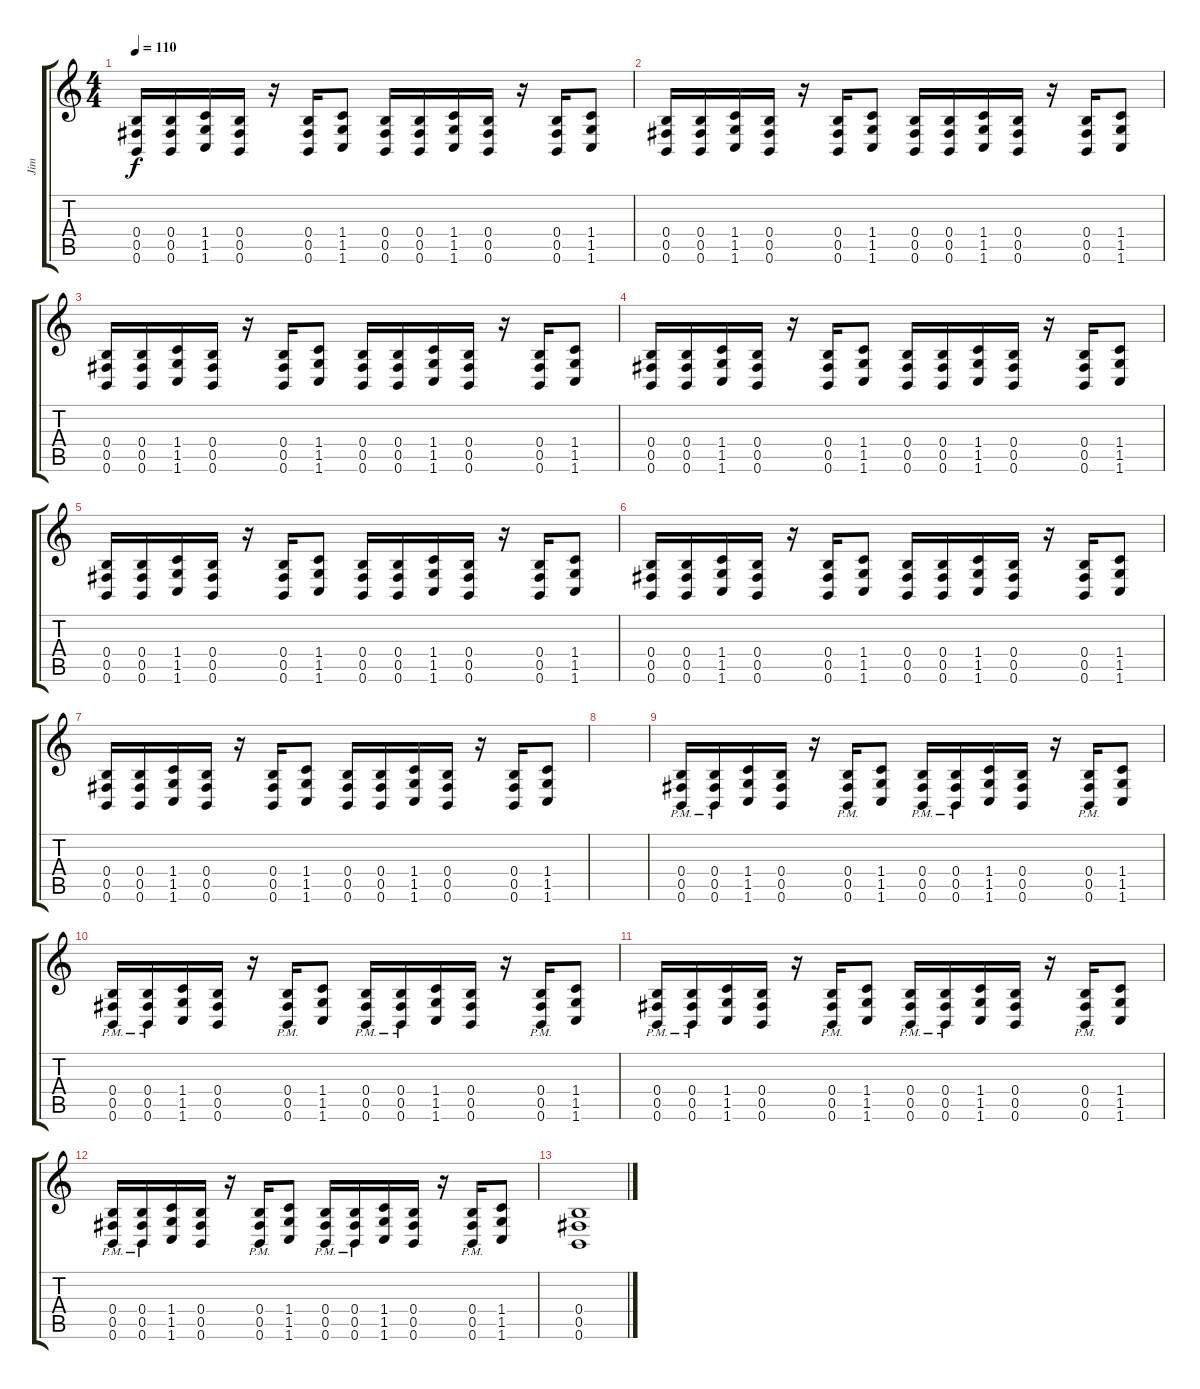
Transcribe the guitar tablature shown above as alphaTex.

\track ("Jim" "Jim") {instrument overdrivenguitar}
\staff {score tabs}
\tuning (Db4 Ab3 E3 B2 Gb2 B1) {hide}
\ts (4 4)
\tempo 110
\clef g2
\ks c
(0.4 0.5 0.6).16{dy f} (0.4 0.5 0.6).16 (1.4 1.5 1.6).16 (0.4 0.5 0.6).16 r.16 (0.4 0.5 0.6).16 (1.4 1.5 1.6).8 (0.4 0.5 0.6).16 (0.4 0.5 0.6).16 (1.4 1.5 1.6).16 (0.4 0.5 0.6).16 r.16 (0.4 0.5 0.6).16 (1.4 1.5 1.6).8 |
(0.4 0.5 0.6).16 (0.4 0.5 0.6).16 (1.4 1.5 1.6).16 (0.4 0.5 0.6).16 r.16 (0.4 0.5 0.6).16 (1.4 1.5 1.6).8 (0.4 0.5 0.6).16 (0.4 0.5 0.6).16 (1.4 1.5 1.6).16 (0.4 0.5 0.6).16 r.16 (0.4 0.5 0.6).16 (1.4 1.5 1.6).8 |
(0.4 0.5 0.6).16 (0.4 0.5 0.6).16 (1.4 1.5 1.6).16 (0.4 0.5 0.6).16 r.16 (0.4 0.5 0.6).16 (1.4 1.5 1.6).8 (0.4 0.5 0.6).16 (0.4 0.5 0.6).16 (1.4 1.5 1.6).16 (0.4 0.5 0.6).16 r.16 (0.4 0.5 0.6).16 (1.4 1.5 1.6).8 |
(0.4 0.5 0.6).16 (0.4 0.5 0.6).16 (1.4 1.5 1.6).16 (0.4 0.5 0.6).16 r.16 (0.4 0.5 0.6).16 (1.4 1.5 1.6).8 (0.4 0.5 0.6).16 (0.4 0.5 0.6).16 (1.4 1.5 1.6).16 (0.4 0.5 0.6).16 r.16 (0.4 0.5 0.6).16 (1.4 1.5 1.6).8 |
(0.4 0.5 0.6).16 (0.4 0.5 0.6).16 (1.4 1.5 1.6).16 (0.4 0.5 0.6).16 r.16 (0.4 0.5 0.6).16 (1.4 1.5 1.6).8 (0.4 0.5 0.6).16 (0.4 0.5 0.6).16 (1.4 1.5 1.6).16 (0.4 0.5 0.6).16 r.16 (0.4 0.5 0.6).16 (1.4 1.5 1.6).8 |
(0.4 0.5 0.6).16 (0.4 0.5 0.6).16 (1.4 1.5 1.6).16 (0.4 0.5 0.6).16 r.16 (0.4 0.5 0.6).16 (1.4 1.5 1.6).8 (0.4 0.5 0.6).16 (0.4 0.5 0.6).16 (1.4 1.5 1.6).16 (0.4 0.5 0.6).16 r.16 (0.4 0.5 0.6).16 (1.4 1.5 1.6).8 |
(0.4 0.5 0.6).16 (0.4 0.5 0.6).16 (1.4 1.5 1.6).16 (0.4 0.5 0.6).16 r.16 (0.4 0.5 0.6).16 (1.4 1.5 1.6).8 (0.4 0.5 0.6).16 (0.4 0.5 0.6).16 (1.4 1.5 1.6).16 (0.4 0.5 0.6).16 r.16 (0.4 0.5 0.6).16 (1.4 1.5 1.6).8 |
|
(0.4{pm} 0.5{pm} 0.6{pm}).16 (0.4{pm} 0.5{pm} 0.6{pm}).16 (1.4 1.5 1.6).16 (0.4 0.5 0.6).16 r.16 (0.4{pm} 0.5{pm} 0.6{pm}).16 (1.4 1.5 1.6).8 (0.4{pm} 0.5{pm} 0.6{pm}).16 (0.4{pm} 0.5{pm} 0.6{pm}).16 (1.4 1.5 1.6).16 (0.4 0.5 0.6).16 r.16 (0.4{pm} 0.5{pm} 0.6{pm}).16 (1.4 1.5 1.6).8 |
(0.4{pm} 0.5{pm} 0.6{pm}).16 (0.4{pm} 0.5{pm} 0.6{pm}).16 (1.4 1.5 1.6).16 (0.4 0.5 0.6).16 r.16 (0.4{pm} 0.5{pm} 0.6{pm}).16 (1.4 1.5 1.6).8 (0.4{pm} 0.5{pm} 0.6{pm}).16 (0.4{pm} 0.5{pm} 0.6{pm}).16 (1.4 1.5 1.6).16 (0.4 0.5 0.6).16 r.16 (0.4{pm} 0.5{pm} 0.6{pm}).16 (1.4 1.5 1.6).8 |
(0.4{pm} 0.5{pm} 0.6{pm}).16 (0.4{pm} 0.5{pm} 0.6{pm}).16 (1.4 1.5 1.6).16 (0.4 0.5 0.6).16 r.16 (0.4{pm} 0.5{pm} 0.6{pm}).16 (1.4 1.5 1.6).8 (0.4{pm} 0.5{pm} 0.6{pm}).16 (0.4{pm} 0.5{pm} 0.6{pm}).16 (1.4 1.5 1.6).16 (0.4 0.5 0.6).16 r.16 (0.4{pm} 0.5{pm} 0.6{pm}).16 (1.4 1.5 1.6).8 |
(0.4{pm} 0.5{pm} 0.6{pm}).16 (0.4{pm} 0.5{pm} 0.6{pm}).16 (1.4 1.5 1.6).16 (0.4 0.5 0.6).16 r.16 (0.4{pm} 0.5{pm} 0.6{pm}).16 (1.4 1.5 1.6).8 (0.4{pm} 0.5{pm} 0.6{pm}).16 (0.4{pm} 0.5{pm} 0.6{pm}).16 (1.4 1.5 1.6).16 (0.4 0.5 0.6).16 r.16 (0.4{pm} 0.5{pm} 0.6{pm}).16 (1.4 1.5 1.6).8 |
(0.4 0.5 0.6).1
